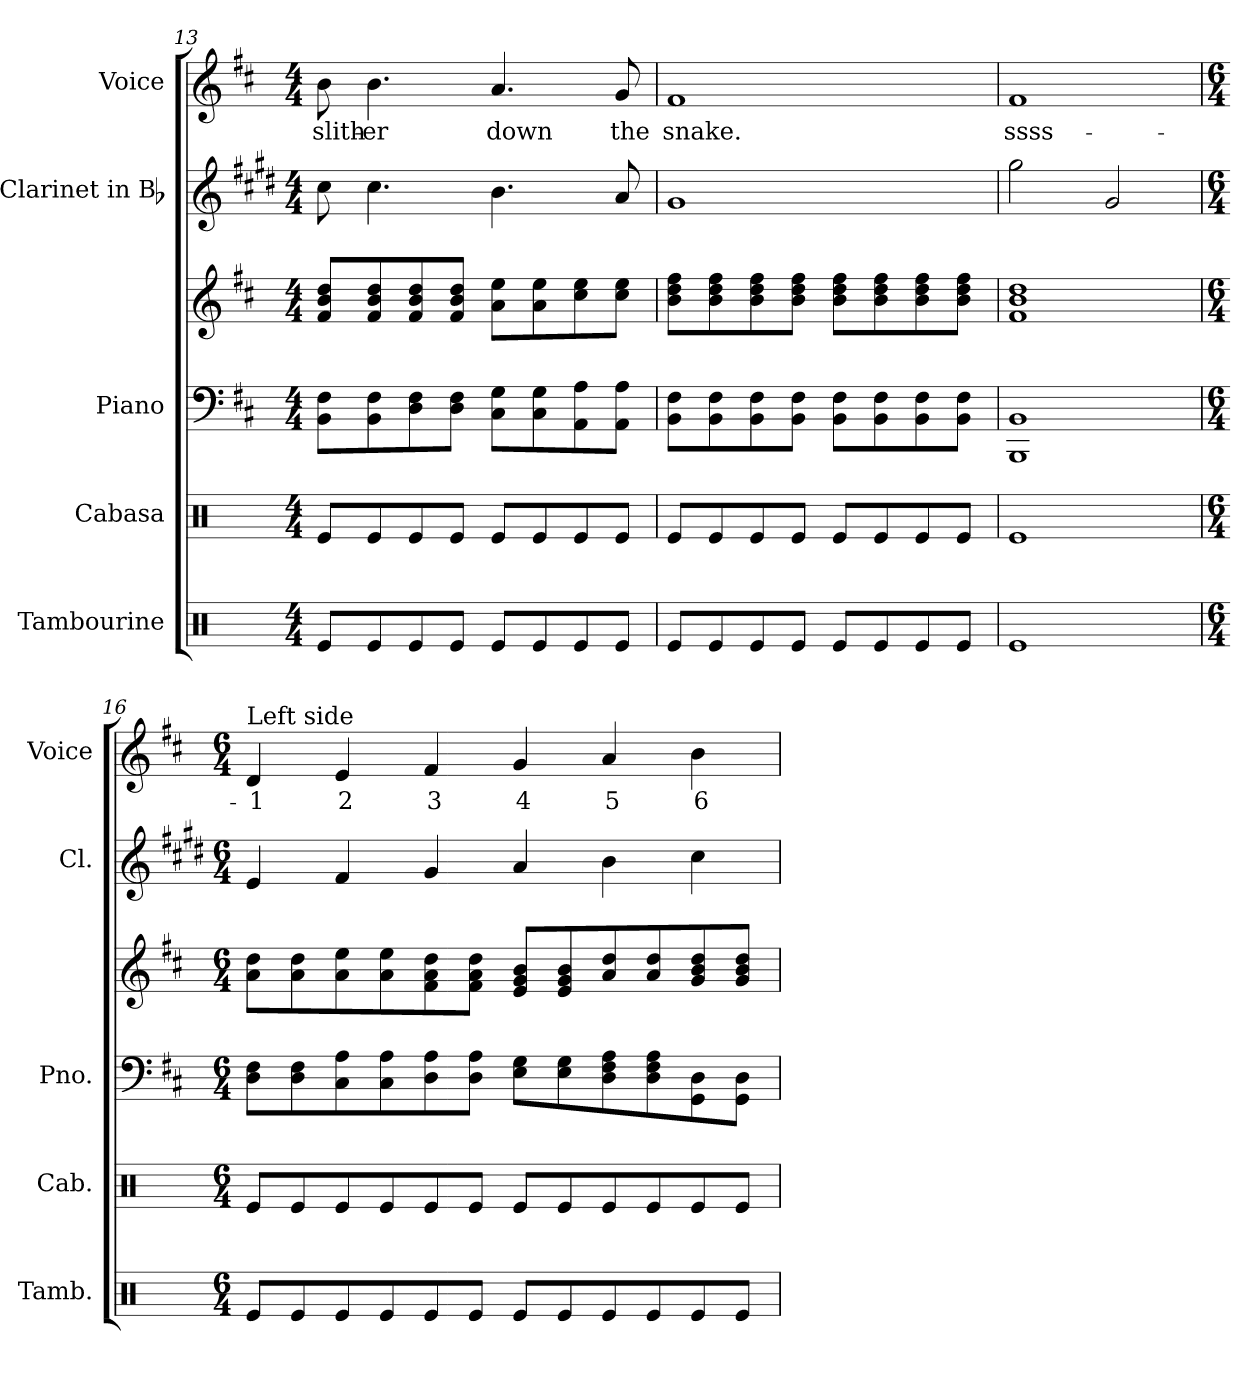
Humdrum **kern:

**kern	**kern	**kern	**kern	**kern	**kern	**text
*part5	*part4	*part3	*part3	*part2	*part1	*part1
*staff6	*staff5	*staff4	*staff3	*staff2	*staff1	*staff1
*I"Tambourine	*I"Cabasa	*I"Piano	*	*I"Clarinet in Bb	*I"Voice	*
*I'Tamb.	*I'Cab.	*I'Pno.	*	*I'Cl.	*I'Voice	*
!!LO:LB:g=z
*clefX	*clefX	*clefF4	*clefG2	*clefG2	*clefG2	*
*	*	*	*	*ITrd1c2	*	*
*k[]	*k[]	*k[f#c#]	*k[f#c#]	*k[f#c#]	*k[f#c#]	*
*C:	*C:	*D:	*D:	*D:	*D:	*
*M4/4	*M4/4	*M4/4	*M4/4	*M4/4	*M4/4	*
=13	=13	=13	=13	=13	=13	=13
!	!	!	!	!	!	!LO:LY:b:color=#000000
8Rei/L	8Rei/L	8BBi\ 8F#iL	8f#i/ 8bi 8ddiL	8bi\	8bi\	slith-
!	!	!	!	!	!	!LO:LY:b:color=#000000
8Rei/	8Rei/	8BBi\ 8F#i	8f#i/ 8bi 8ddi	4.bi\	4.bi\	-er
8Rei/	8Rei/	8Di\ 8F#i	8f#i/ 8bi 8ddi	.	.	.
8Rei/J	8Rei/J	8Di\ 8F#iJ	8f#i/ 8bi 8ddiJ	.	.	.
!	!	!	!	!	!	!LO:LY:b:color=#000000
8Rei/L	8Rei/L	8C#i\ 8GiL	8ai\ 8eeiL	4.ai\	4.ai/	down
8Rei/	8Rei/	8C#i\ 8Gi	8ai\ 8eei	.	.	.
8Rei/	8Rei/	8AAi\ 8Ai	8cc#i\ 8eei	.	.	.
!	!	!	!	!	!	!LO:LY:b:color=#000000
8Rei/J	8Rei/J	8AAi\ 8AiJ	8cc#i\ 8eeiJ	8gi/	8gi/	the
=14	=14	=14	=14	=14	=14	=14
!	!	!	!	!	!	!LO:LY:b:color=#000000
8Rei/L	8Rei/L	8BBi\ 8F#iL	8bi\ 8ddi 8ff#iL	1f#i	1f#i	snake.
8Rei/	8Rei/	8BBi\ 8F#i	8bi\ 8ddi 8ff#i	.	.	.
8Rei/	8Rei/	8BBi\ 8F#i	8bi\ 8ddi 8ff#i	.	.	.
8Rei/J	8Rei/J	8BBi\ 8F#iJ	8bi\ 8ddi 8ff#iJ	.	.	.
8Rei/L	8Rei/L	8BBi\ 8F#iL	8bi\ 8ddi 8ff#iL	.	.	.
8Rei/	8Rei/	8BBi\ 8F#i	8bi\ 8ddi 8ff#i	.	.	.
8Rei/	8Rei/	8BBi\ 8F#i	8bi\ 8ddi 8ff#i	.	.	.
8Rei/J	8Rei/J	8BBi\ 8F#iJ	8bi\ 8ddi 8ff#iJ	.	.	.
=15	=15	=15	=15	=15	=15	=15
!	!	!	!	!	!	!LO:LY:b:color=#000000
1Rei	1Rei	1BBBi 1BBi	1f#i 1bi 1ddi	2ff#i\	1f#i	ssss-
.	.	.	.	2f#i/	.	.
=16	=16	=16	=16	=16	=16	=16
*M6/4	*M6/4	*M6/4	*M6/4	*M6/4	*M6/4	*
!	!	!	!	!	!LO:TX:a:t=Left side	!
!	!	!	!	!	!	!LO:LY:b:color=#000000
8Rei/L	8Rei/L	8Di\ 8F#iL	8ai\ 8ddiL	4di/	4di/	-1
8Rei/	8Rei/	8Di\ 8F#i	8ai\ 8ddi	.	.	.
!	!	!	!	!	!	!LO:LY:b:color=#000000
8Rei/	8Rei/	8C#i\ 8Ai	8ai\ 8eei	4ei/	4ei/	2
8Rei/	8Rei/	8C#i\ 8Ai	8ai\ 8eei	.	.	.
!	!	!	!	!	!	!LO:LY:b:color=#000000
8Rei/	8Rei/	8Di\ 8Ai	8f#i\ 8ai 8ddi	4f#i/	4f#i/	3
8Rei/J	8Rei/J	8Di\ 8AiJ	8f#i\ 8ai 8ddiJ	.	.	.
!	!	!	!	!	!	!LO:LY:b:color=#000000
8Rei/L	8Rei/L	8Ei\ 8GiL	8ei/ 8gi 8biL	4gi/	4gi/	4
8Rei/	8Rei/	8Ei\ 8Gi	8ei/ 8gi 8bi	.	.	.
!	!	!	!	!	!	!LO:LY:b:color=#000000
8Rei/	8Rei/	8Di\ 8F#i 8Ai	8ai/ 8ddi	4ai\	4ai/	5
8Rei/	8Rei/	8Di\ 8F#i 8Ai	8ai/ 8ddi	.	.	.
!	!	!	!	!	!	!LO:LY:b:color=#000000
8Rei/	8Rei/	8GGi\ 8Di	8gi/ 8bi 8ddi	4bi\	4bi\	6
8Rei/J	8Rei/J	8GGi\ 8DiJ	8gi/ 8bi 8ddiJ	.	.	.
=	=	=	=	=	=	=
*-	*-	*-	*-	*-	*-	*-
